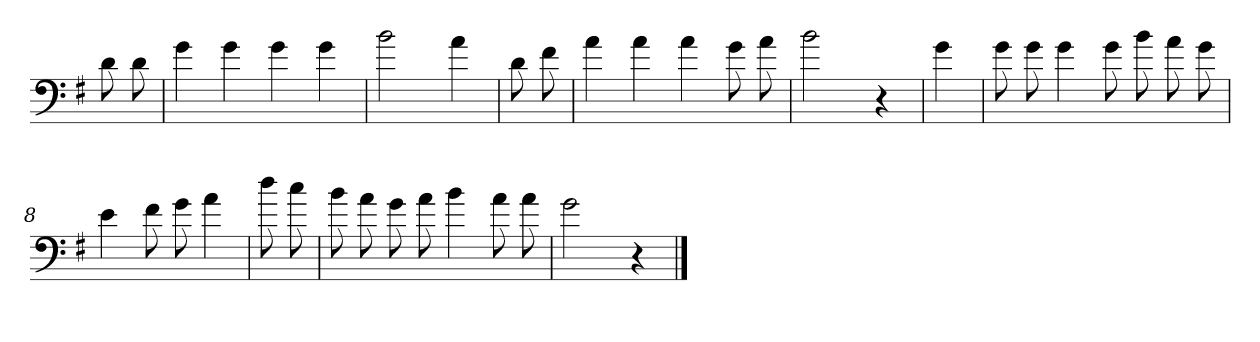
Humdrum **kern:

**kern
*part1
*staff1
*clefF4
*k[f#]
*G:
=
8d
8d
=1
4g
4g
4g
4g
=2
2b
4a
=3
8d
8f#
=4
4a
4a
4a
8g
8a
=5
2b
4r
=6
4g
=7
8g
8g
4g
8g
8b
8a
8g
=8
4e
8f#
8g
4a
=9
8dd
8cc
=10
8b
8a
8g
8a
4b
8a
8a
=11
2g
4r
==
*-
